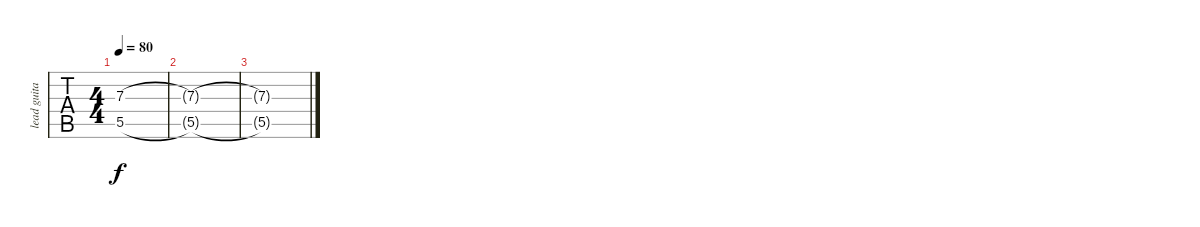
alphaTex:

\track ("lead guitar" "lead guita") {instrument electricguitarjazz}
\staff {tabs}
\tuning (E4 B3 G3 D3 A2 E2) {hide}
\ts (4 4)
\tempo 80
\clef g2
\ks c
(7.3{t} 5.5{t}).1{dy f} |
(7.3{t} 5.5{t}).1 |
(7.3{t} 5.5{t}).1
